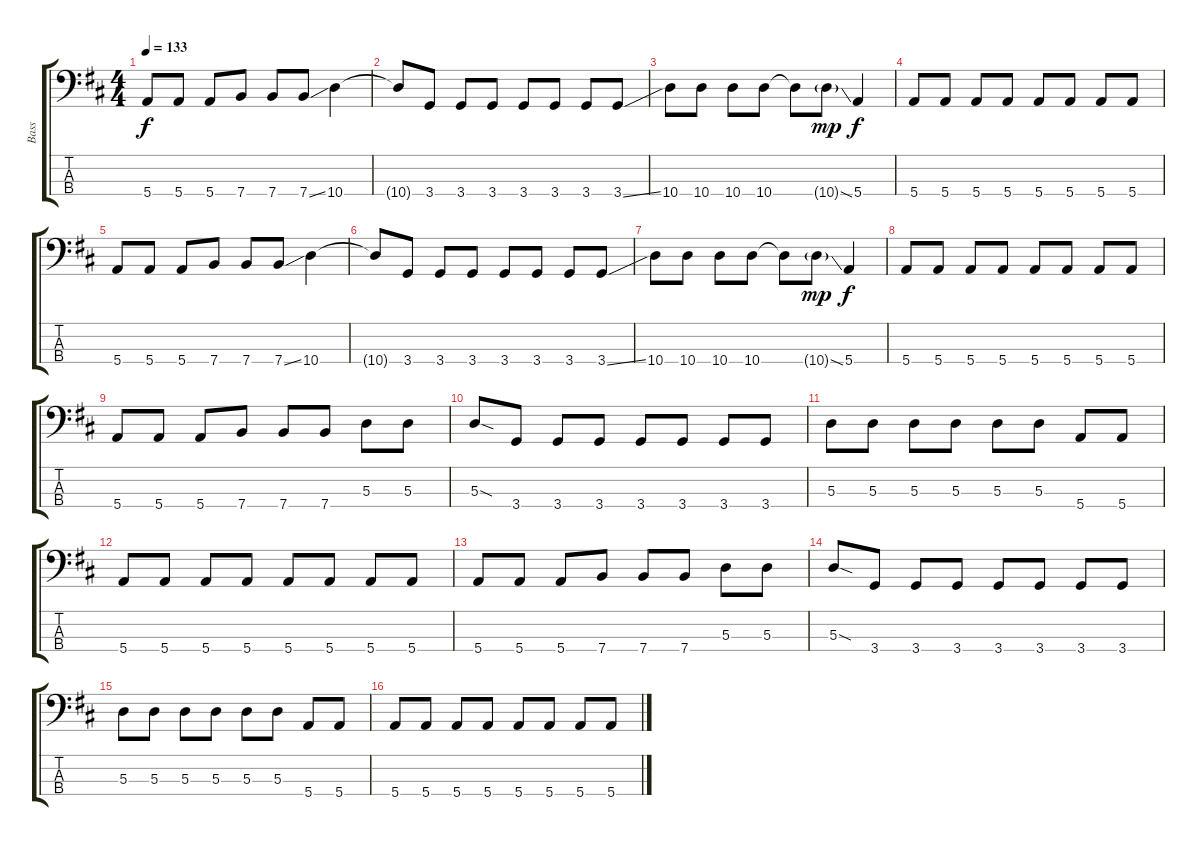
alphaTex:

\track ("Bass" "Bass") {instrument electricbasspick}
\staff {score tabs}
\tuning (G2 D2 A1 E1) {hide}
\ts (4 4)
\tempo 133
\clef f4
\ks d
5.4.8{dy f} 5.4.8 5.4.8 7.4.8 7.4.8 7.4{ss}.8 10.4.4 |
10.4{t}.8 3.4.8 3.4.8 3.4.8 3.4.8 3.4.8 3.4.8 3.4{ss}.8 |
10.4.8 10.4.8 10.4.8 10.4.8 10.4{t}.8 10.4{ss g}.8{dy mp} 5.4.4{dy f} |
5.4.8 5.4.8 5.4.8 5.4.8 5.4.8 5.4.8 5.4.8 5.4.8 |
5.4.8 5.4.8 5.4.8 7.4.8 7.4.8 7.4{ss}.8 10.4.4 |
10.4{t}.8 3.4.8 3.4.8 3.4.8 3.4.8 3.4.8 3.4.8 3.4{ss}.8 |
10.4.8 10.4.8 10.4.8 10.4.8 10.4{t}.8 10.4{ss g}.8{dy mp} 5.4.4{dy f} |
5.4.8 5.4.8 5.4.8 5.4.8 5.4.8 5.4.8 5.4.8 5.4.8 |
5.4.8 5.4.8 5.4.8 7.4.8 7.4.8 7.4.8 5.3.8 5.3.8 |
5.3{sod}.8 3.4.8 3.4.8 3.4.8 3.4.8 3.4.8 3.4.8 3.4.8 |
5.3.8 5.3.8 5.3.8 5.3.8 5.3.8 5.3.8 5.4.8 5.4.8 |
5.4.8 5.4.8 5.4.8 5.4.8 5.4.8 5.4.8 5.4.8 5.4.8 |
5.4.8 5.4.8 5.4.8 7.4.8 7.4.8 7.4.8 5.3.8 5.3.8 |
5.3{sod}.8 3.4.8 3.4.8 3.4.8 3.4.8 3.4.8 3.4.8 3.4.8 |
5.3.8 5.3.8 5.3.8 5.3.8 5.3.8 5.3.8 5.4.8 5.4.8 |
5.4.8 5.4.8 5.4.8 5.4.8 5.4.8 5.4.8 5.4.8 5.4.8
